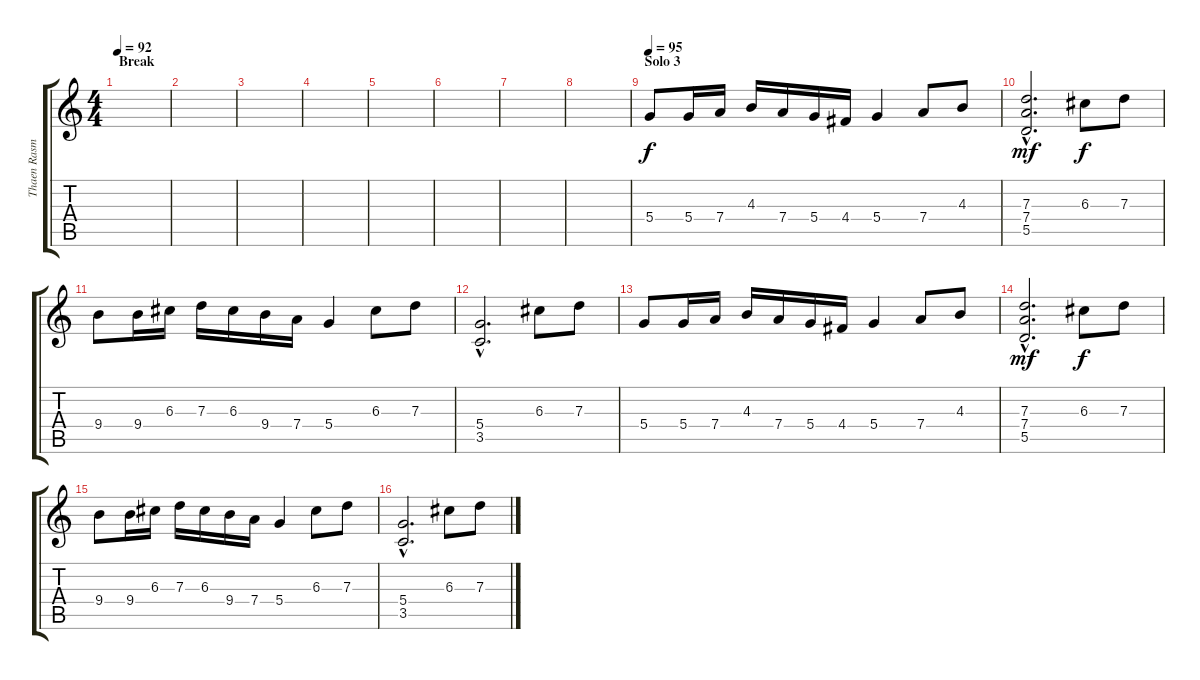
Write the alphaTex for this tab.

\track ("Thaen Rasmussen" "Thaen Rasm") {instrument distortionguitar}
\staff {score tabs}
\tuning (E4 B3 G3 D3 A2 E2) {hide}
\ts (4 4)
\section ("" "Break")
\tempo 92
\clef g2
\ks c
|
|
|
|
|
|
|
|
\section ("" "Solo 3")
\tempo 95
5.4.8{volume 8} 5.4.16 7.4.16 4.3.16 7.4.16 5.4.16 4.4.16 5.4.4 7.4.8 4.3.8 |
(7.3{hac} 7.4{hac} 5.5{hac}).2{d dy mf} 6.3.8{dy f} 7.3.8 |
9.4.8 9.4.16 6.3.16 7.3.16 6.3.16 9.4.16 7.4.16 5.4.4 6.3.8 7.3.8 |
(5.4{hac} 3.5{hac}).2{d} 6.3.8 7.3.8 |
5.4.8 5.4.16 7.4.16 4.3.16 7.4.16 5.4.16 4.4.16 5.4.4 7.4.8 4.3.8 |
(7.3{hac} 7.4{hac} 5.5{hac}).2{d dy mf} 6.3.8{dy f} 7.3.8 |
9.4.8 9.4.16 6.3.16 7.3.16 6.3.16 9.4.16 7.4.16 5.4.4 6.3.8 7.3.8 |
(5.4{hac} 3.5{hac}).2{d} 6.3.8 7.3.8
